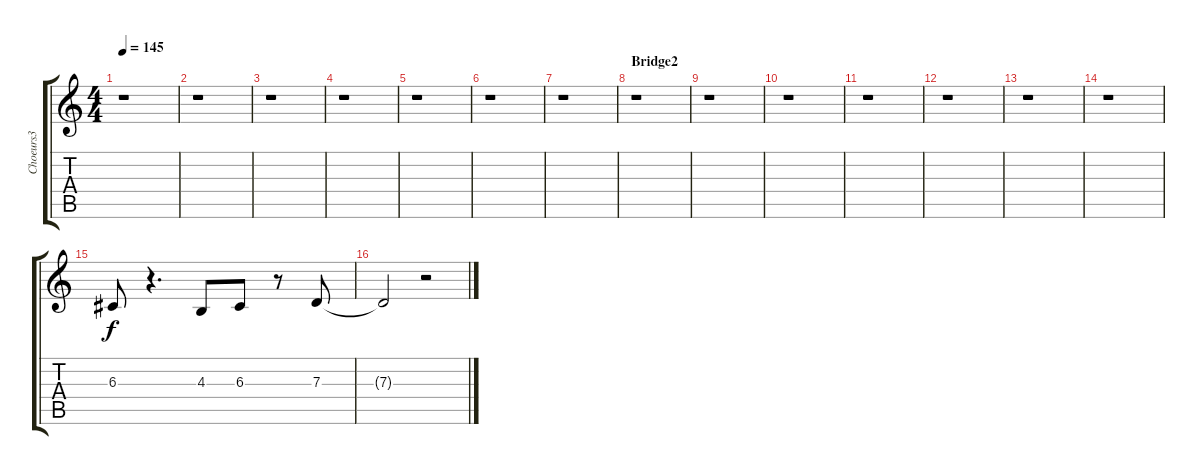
\track ("Choeurs3" "Choeurs3") {instrument choiraahs}
\staff {score tabs}
\tuning (E4 B3 G3 D3 A2 E2) {hide}
\ts (4 4)
\tempo 145
\clef g2
\ks c
r.1{dy f} |
r.1 |
r.1 |
r.1 |
r.1 |
r.1 |
r.1 |
\section ("" "Bridge2")
r.1 |
r.1 |
r.1 |
r.1 |
r.1 |
r.1 |
r.1 |
6.3.8 r.4{d} 4.3.8 6.3.8 r.8 7.3.8 |
7.3{t}.2 r.2
